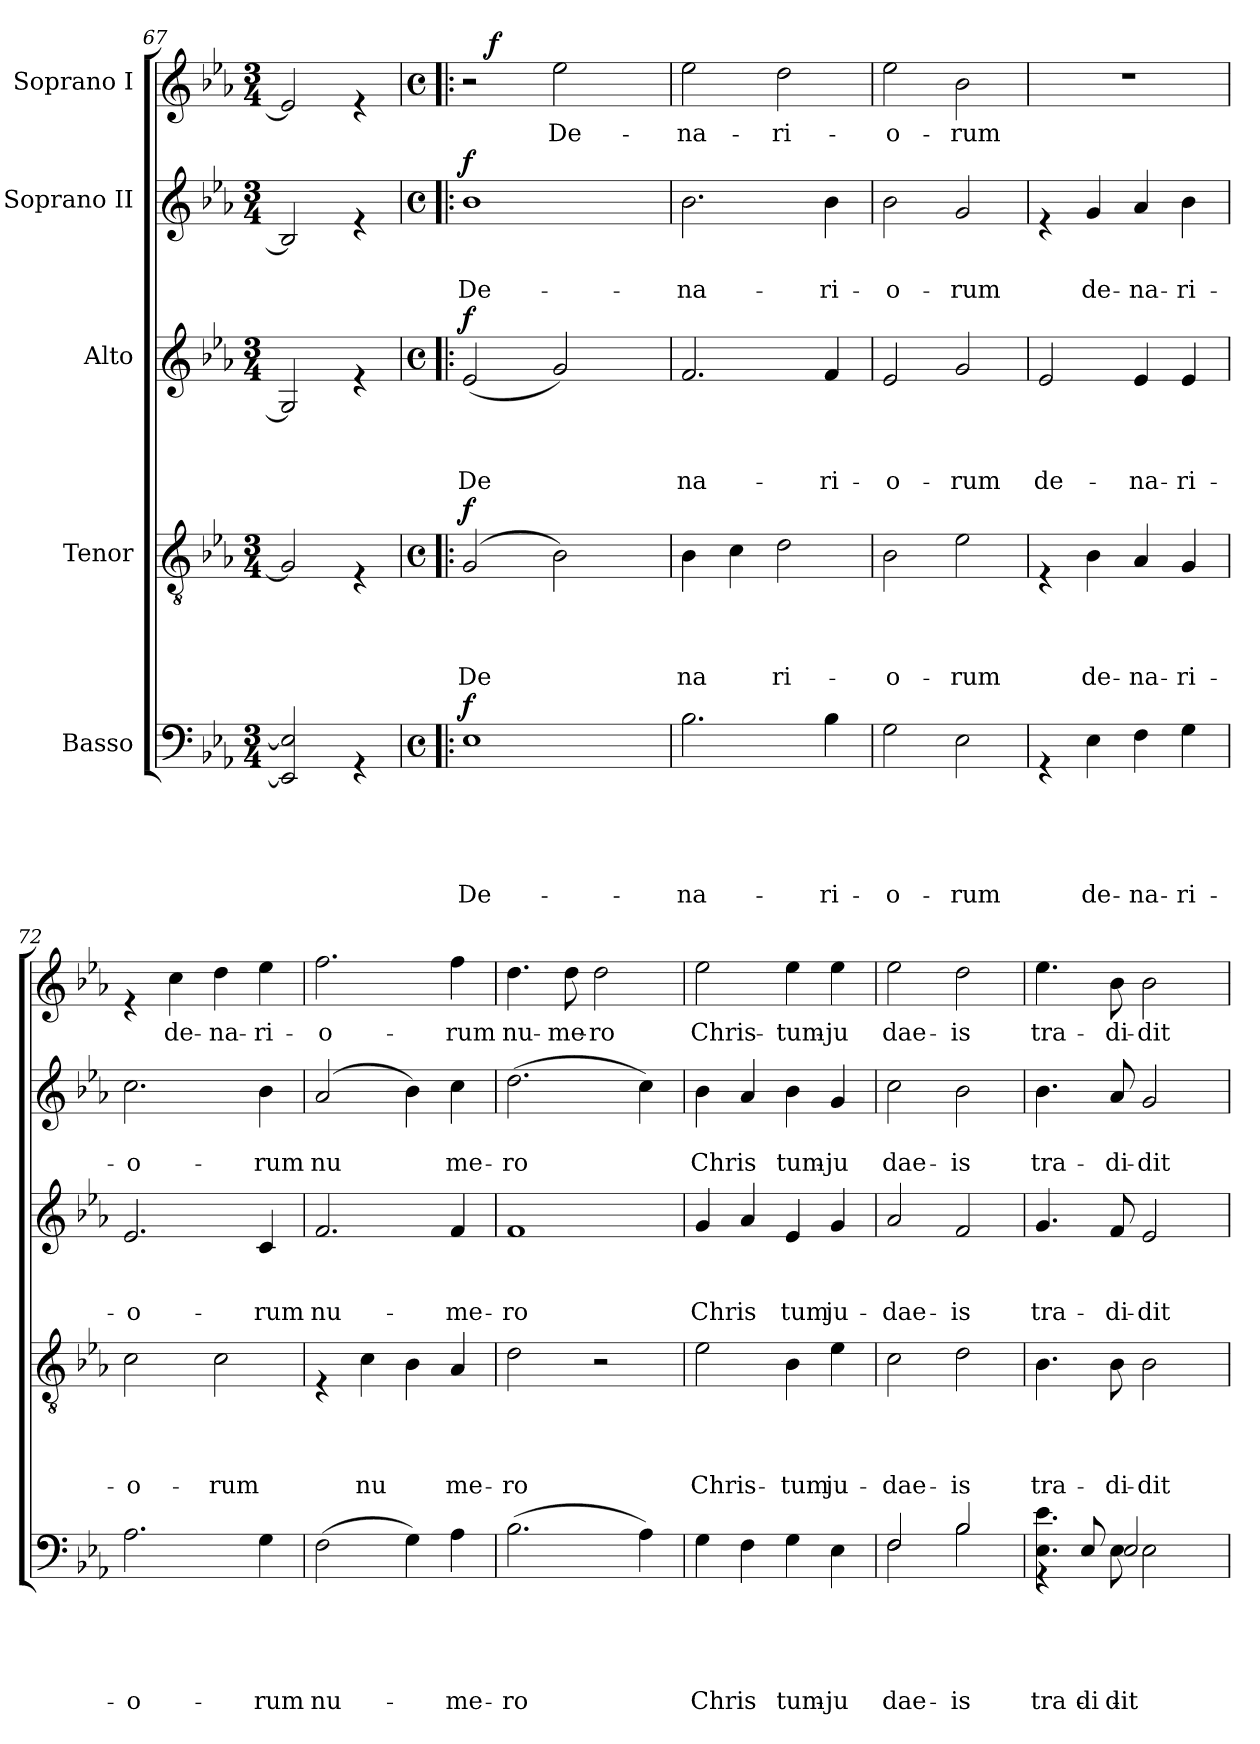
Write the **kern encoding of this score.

**kern	**text	**text	**text	**text	**text	**dynam	**kern	**text	**text	**text	**text	**dynam	**kern	**text	**text	**text	**dynam	**kern	**text	**text	**dynam	**kern	**text	**dynam
*part5	*part5	*part5	*part5	*part5	*part5	*part5	*part4	*part4	*part4	*part4	*part4	*part4	*part3	*part3	*part3	*part3	*part3	*part2	*part2	*part2	*part2	*part1	*part1	*part1
*staff5	*staff5	*staff5	*staff5	*staff5	*staff5	*staff5	*staff4	*staff4	*staff4	*staff4	*staff4	*staff4	*staff3	*staff3	*staff3	*staff3	*staff3	*staff2	*staff2	*staff2	*staff2	*staff1	*staff1	*staff1
*I"Basso	*	*	*	*	*	*	*I"Tenor	*	*	*	*	*	*I"Alto	*	*	*	*	*I"Soprano II	*	*	*	*I"Soprano I	*	*
*clefF4	*	*	*	*	*	*	*clefGv2	*	*	*	*	*	*clefG2	*	*	*	*	*clefG2	*	*	*	*clefG2	*	*
*k[b-e-a-]	*	*	*	*	*	*	*k[b-e-a-]	*	*	*	*	*	*k[b-e-a-]	*	*	*	*	*k[b-e-a-]	*	*	*	*k[b-e-a-]	*	*
*E-:	*	*	*	*	*	*	*E-:	*	*	*	*	*	*E-:	*	*	*	*	*E-:	*	*	*	*E-:	*	*
*M3/4	*	*	*	*	*	*	*M3/4	*	*	*	*	*	*M3/4	*	*	*	*	*M3/4	*	*	*	*M3/4	*	*
=67	=67	=67	=67	=67	=67	=67	=67	=67	=67	=67	=67	=67	=67	=67	=67	=67	=67	=67	=67	=67	=67	=67	=67	=67
2EE-/] 2E-/]	.	.	.	.	.	.	2G/]	.	.	.	.	.	2G/]	.	.	.	.	2B-/]	.	.	.	2e-/]	.	.
4rGG	.	.	.	.	.	.	4rE	.	.	.	.	.	4re	.	.	.	.	4re	.	.	.	4re	.	.
!!LO:LB:g=z
=68!|:	=68!|:	=68!|:	=68!|:	=68!|:	=68!|:	=68!|:	=68!|:	=68!|:	=68!|:	=68!|:	=68!|:	=68!|:	=68!|:	=68!|:	=68!|:	=68!|:	=68!|:	=68!|:	=68!|:	=68!|:	=68!|:	=68!|:	=68!|:	=68!|:
*M4/4	*	*	*	*	*	*	*M4/4	*	*	*	*	*	*M4/4	*	*	*	*	*M4/4	*	*	*	*M4/4	*	*
*met(c)	*	*	*	*	*	*	*met(c)	*	*	*	*	*	*met(c)	*	*	*	*	*met(c)	*	*	*	*met(c)	*	*
*	*	*	*	*	*	*	*	*	*	*	*	*	*	*	*	*	*	*	*	*	*	*MM200	*	*
!	!	!	!	!	!	!	!	!	!	!	!	!	!	!	!	!	!	!	!	!	!	!LO:TX:a:B:t=Fugato	!	!
!	!	!	!	!	!LO:LY:b	!LO:DY:a	!	!	!	!	!LO:LY:b	!LO:DY:a	!	!	!	!LO:LY:b	!LO:DY:a	!	!	!LO:LY:b	!LO:DY:a	!	!	!
*	*	*	*	*	*	*	*	*	*	*	*	*	*	*	*	*	*	*	*	*	*	*^	*	*
1E-	.	.	.	.	De-	f	(<2G/	.	.	.	De	f	(<2e-/	.	.	De	f	1b-	.	De-	f	2r	16.ryy	.	.
!	!	!	!	!	!	!	!	!	!	!	!	!	!	!	!	!	!	!	!	!	!	!	!	!	!LO:DY:a
.	.	.	.	.	.	.	.	.	.	.	.	.	.	.	.	.	.	.	.	.	.	.	2ryy	.	f
!	!	!	!	!	!	!	!	!	!	!	!	!	!	!	!	!	!	!	!	!	!	!	!	!LO:LY:b	!
.	.	.	.	.	.	.	2B-\)	.	.	.	.	.	2g/)	.	.	.	.	.	.	.	.	2ee-\	.	De-	.
.	.	.	.	.	.	.	.	.	.	.	.	.	.	.	.	.	.	.	.	.	.	.	4ryy	.	.
.	.	.	.	.	.	.	.	.	.	.	.	.	.	.	.	.	.	.	.	.	.	.	8ryy	.	.
.	.	.	.	.	.	.	.	.	.	.	.	.	.	.	.	.	.	.	.	.	.	.	32ryy	.	.
=69	=69	=69	=69	=69	=69	=69	=69	=69	=69	=69	=69	=69	=69	=69	=69	=69	=69	=69	=69	=69	=69	=69	=69	=69	=69
!	!	!	!	!	!LO:LY:b	!	!	!	!	!	!LO:LY:b	!	!	!	!	!LO:LY:b	!	!	!	!LO:LY:b	!	!	!	!LO:LY:b	!
*	*	*	*	*	*	*	*	*	*	*	*	*	*	*	*	*	*	*	*	*	*	*v	*v	*	*
2.B-\	.	.	.	.	-na-	.	4B-\	.	.	.	na	.	2.f/	.	.	na-	.	2.b-\	.	-na-	.	2ee-\	-na-	.
.	.	.	.	.	.	.	4c\	.	.	.	.	.	.	.	.	.	.	.	.	.	.	.	.	.
!	!	!	!	!	!	!	!	!	!	!	!LO:LY:b	!	!	!	!	!	!	!	!	!	!	!	!LO:LY:b	!
.	.	.	.	.	.	.	2d\	.	.	.	ri-	.	.	.	.	.	.	.	.	.	.	2dd\	-ri-	.
!	!	!	!	!	!LO:LY:b	!	!	!	!	!	!	!	!	!	!	!LO:LY:b	!	!	!	!LO:LY:b	!	!	!	!
4B-\	.	.	.	.	-ri-	.	.	.	.	.	.	.	4f/	.	.	-ri-	.	4b-\	.	-ri-	.	.	.	.
=70	=70	=70	=70	=70	=70	=70	=70	=70	=70	=70	=70	=70	=70	=70	=70	=70	=70	=70	=70	=70	=70	=70	=70	=70
!	!	!	!	!	!LO:LY:b	!	!	!	!	!	!LO:LY:b	!	!	!	!	!LO:LY:b	!	!	!	!LO:LY:b	!	!	!LO:LY:b	!
2G\	.	.	.	.	-o-	.	2B-\	.	.	.	-o-	.	2e-/	.	.	-o-	.	2b-\	.	-o-	.	2ee-\	-o-	.
!	!	!	!	!	!LO:LY:b	!	!	!	!	!	!LO:LY:b	!	!	!	!	!LO:LY:b	!	!	!	!LO:LY:b	!	!	!LO:LY:b	!
2E-\	.	.	.	.	-rum	.	2e-\	.	.	.	-rum	.	2g/	.	.	-rum	.	2g/	.	-rum	.	2b-\	-rum	.
=71	=71	=71	=71	=71	=71	=71	=71	=71	=71	=71	=71	=71	=71	=71	=71	=71	=71	=71	=71	=71	=71	=71	=71	=71
!	!	!	!	!	!	!	!	!	!	!	!	!	!	!	!	!LO:LY:b	!	!	!	!	!	!	!	!
4rGG	.	.	.	.	.	.	4rE	.	.	.	.	.	2e-/	.	.	de-	.	4re	.	.	.	1r	.	.
!	!	!	!	!	!LO:LY:b	!	!	!	!	!	!LO:LY:b	!	!	!	!	!	!	!	!	!LO:LY:b	!	!	!	!
4E-\	.	.	.	.	de-	.	4B-\	.	.	.	de-	.	.	.	.	.	.	4g/	.	de-	.	.	.	.
!	!	!	!	!	!LO:LY:b	!	!	!	!	!	!LO:LY:b	!	!	!	!	!LO:LY:b	!	!	!	!LO:LY:b	!	!	!	!
4F\	.	.	.	.	-na-	.	4A-/	.	.	.	-na-	.	4e-/	.	.	-na-	.	4a-/	.	-na-	.	.	.	.
!	!	!	!	!	!LO:LY:b	!	!	!	!	!	!LO:LY:b	!	!	!	!	!LO:LY:b	!	!	!	!LO:LY:b	!	!	!	!
4G\	.	.	.	.	-ri-	.	4G/	.	.	.	-ri-	.	4e-/	.	.	-ri-	.	4b-\	.	-ri-	.	.	.	.
=72	=72	=72	=72	=72	=72	=72	=72	=72	=72	=72	=72	=72	=72	=72	=72	=72	=72	=72	=72	=72	=72	=72	=72	=72
!	!	!	!	!	!LO:LY:b	!	!	!	!	!	!LO:LY:b	!	!	!	!	!LO:LY:b	!	!	!	!LO:LY:b	!	!	!	!
2.A-\	.	.	.	.	-o-	.	2c\	.	.	.	-o-	.	2.e-/	.	.	-o-	.	2.cc\	.	-o-	.	4re	.	.
!	!	!	!	!	!	!	!	!	!	!	!	!	!	!	!	!	!	!	!	!	!	!	!LO:LY:b	!
.	.	.	.	.	.	.	.	.	.	.	.	.	.	.	.	.	.	.	.	.	.	4cc\	de-	.
!	!	!	!	!	!	!	!	!	!	!	!LO:LY:b	!	!	!	!	!	!	!	!	!	!	!	!LO:LY:b	!
.	.	.	.	.	.	.	2c\	.	.	.	-rum	.	.	.	.	.	.	.	.	.	.	4dd\	-na-	.
!	!	!	!	!	!LO:LY:b	!	!	!	!	!	!	!	!	!	!	!LO:LY:b	!	!	!	!LO:LY:b	!	!	!LO:LY:b	!
4G\	.	.	.	.	-rum	.	.	.	.	.	.	.	4c/	.	.	-rum	.	4b-\	.	-rum	.	4ee-\	-ri-	.
=73	=73	=73	=73	=73	=73	=73	=73	=73	=73	=73	=73	=73	=73	=73	=73	=73	=73	=73	=73	=73	=73	=73	=73	=73
!	!	!	!	!	!LO:LY:b	!	!	!	!	!	!	!	!	!	!	!LO:LY:b	!	!	!	!LO:LY:b	!	!	!LO:LY:b	!
(>2F\	.	.	.	.	nu-	.	4rE	.	.	.	.	.	2.f/	.	.	nu-	.	(<2a-/	.	nu	.	2.ff\	-o-	.
!	!	!	!	!	!	!	!	!	!	!	!LO:LY:b	!	!	!	!	!	!	!	!	!	!	!	!	!
.	.	.	.	.	.	.	4c\	.	.	.	nu	.	.	.	.	.	.	.	.	.	.	.	.	.
4G\)	.	.	.	.	.	.	4B-\	.	.	.	.	.	.	.	.	.	.	4b-\)	.	.	.	.	.	.
!	!	!	!	!	!LO:LY:b	!	!	!	!	!	!LO:LY:b	!	!	!	!	!LO:LY:b	!	!	!	!LO:LY:b	!	!	!LO:LY:b	!
4A-\	.	.	.	.	-me-	.	4A-/	.	.	.	me-	.	4f/	.	.	-me-	.	4cc\	.	me-	.	4ff\	-rum	.
=74	=74	=74	=74	=74	=74	=74	=74	=74	=74	=74	=74	=74	=74	=74	=74	=74	=74	=74	=74	=74	=74	=74	=74	=74
!	!	!	!	!	!LO:LY:b	!	!	!	!	!	!LO:LY:b	!	!	!	!	!LO:LY:b	!	!	!	!LO:LY:b	!	!	!LO:LY:b	!
(>2.B-\	.	.	.	.	-ro	.	2d\	.	.	.	-ro	.	1f	.	.	-ro	.	(>2.dd\	.	-ro	.	4.dd\	nu-	.
!	!	!	!	!	!	!	!	!	!	!	!	!	!	!	!	!	!	!	!	!	!	!	!LO:LY:b	!
.	.	.	.	.	.	.	.	.	.	.	.	.	.	.	.	.	.	.	.	.	.	8dd\	-me-	.
!	!	!	!	!	!	!	!	!	!	!	!	!	!	!	!	!	!	!	!	!	!	!	!LO:LY:b	!
.	.	.	.	.	.	.	2r	.	.	.	.	.	.	.	.	.	.	.	.	.	.	2dd\	-ro	.
4A-\)	.	.	.	.	.	.	.	.	.	.	.	.	.	.	.	.	.	4cc\)	.	.	.	.	.	.
!!LO:PB:g=z
=75	=75	=75	=75	=75	=75	=75	=75	=75	=75	=75	=75	=75	=75	=75	=75	=75	=75	=75	=75	=75	=75	=75	=75	=75
!	!	!	!	!	!LO:LY:b	!	!	!	!	!	!LO:LY:b	!	!	!	!	!LO:LY:b	!	!	!	!LO:LY:b	!	!	!LO:LY:b	!
4G\	.	.	.	.	Chris	.	2e-\	.	.	.	Chris-	.	4g/	.	.	Chris	.	4b-\	.	Chris	.	2ee-\	Chris-	.
4F\	.	.	.	.	.	.	.	.	.	.	.	.	4a-/	.	.	.	.	4a-/	.	.	.	.	.	.
!	!	!	!	!	!LO:LY:b	!	!	!	!	!	!LO:LY:b	!	!	!	!	!LO:LY:b	!	!	!	!LO:LY:b	!	!	!LO:LY:b	!
4G\	.	.	.	.	tum-	.	4B-\	.	.	.	-tum	.	4e-/	.	.	tum	.	4b-\	.	tum-	.	4ee-\	-tum-	.
!	!	!	!	!	!LO:LY:b	!	!	!	!	!	!LO:LY:b	!	!	!	!	!LO:LY:b	!	!	!	!LO:LY:b	!	!	!LO:LY:b	!
4E-\	.	.	.	.	-ju	.	4e-\	.	.	.	ju-	.	4g/	.	.	ju-	.	4g/	.	-ju	.	4ee-\	-ju	.
=76	=76	=76	=76	=76	=76	=76	=76	=76	=76	=76	=76	=76	=76	=76	=76	=76	=76	=76	=76	=76	=76	=76	=76	=76
!	!	!	!	!	!LO:LY:b	!	!	!	!	!	!LO:LY:b	!	!	!	!	!LO:LY:b	!	!	!	!LO:LY:b	!	!	!LO:LY:b	!
*^	*	*	*	*	*	*	*	*	*	*	*	*	*	*	*	*	*	*	*	*	*	*	*	*
2F\	2F/	.	.	.	.	dae-	.	2c\	.	.	.	-dae-	.	2a-/	.	.	-dae-	.	2cc\	.	dae-	.	2ee-\	dae-	.
!	!	!	!	!	!	!LO:LY:b	!	!	!	!	!	!LO:LY:b	!	!	!	!	!LO:LY:b	!	!	!	!LO:LY:b	!	!	!LO:LY:b	!
2B-\	2B-/	.	.	.	.	-is	.	2d\	.	.	.	-is	.	2f/	.	.	-is	.	2b-\	.	-is	.	2dd\	-is	.
=77	=77	=77	=77	=77	=77	=77	=77	=77	=77	=77	=77	=77	=77	=77	=77	=77	=77	=77	=77	=77	=77	=77	=77	=77	=77
!	!	!	!	!	!	!LO:LY:b	!	!	!	!	!	!LO:LY:b	!	!	!	!	!LO:LY:b	!	!	!	!LO:LY:b	!	!	!LO:LY:b	!
4.E-\ 4.e-\	4rGG	.	.	.	.	tra-	.	4.B-\	.	.	.	tra-	.	4.g/	.	.	tra-	.	4.b-\	.	tra-	.	4.ee-\	tra-	.
!	!	!	!	!	!	!LO:LY:b	!	!	!	!	!	!	!	!	!	!	!	!	!	!	!	!	!	!	!
.	8E-/	.	.	.	.	-di-	.	.	.	.	.	.	.	.	.	.	.	.	.	.	.	.	.	.	.
!	!	!	!	!	!	!LO:LY:b	!	!	!	!	!	!LO:LY:b	!	!	!	!	!LO:LY:b	!	!	!	!LO:LY:b	!	!	!LO:LY:b	!
8E-\	2E-/	.	.	.	.	-dit	.	8B-\	.	.	.	-di-	.	8f/	.	.	-di-	.	8a-/	.	-di-	.	8b-\	-di-	.
!	!	!	!	!	!	!	!	!	!	!	!	!LO:LY:b	!	!	!	!	!LO:LY:b	!	!	!	!LO:LY:b	!	!	!LO:LY:b	!
2E-\	.	.	.	.	.	.	.	2B-\	.	.	.	-dit	.	2e-/	.	.	-dit	.	2g/	.	-dit	.	2b-\	-dit	.
.	8ryy	.	.	.	.	.	.	.	.	.	.	.	.	.	.	.	.	.	.	.	.	.	.	.	.
*v	*v	*	*	*	*	*	*	*	*	*	*	*	*	*	*	*	*	*	*	*	*	*	*	*	*
=	=	=	=	=	=	=	=	=	=	=	=	=	=	=	=	=	=	=	=	=	=	=	=	=
*-	*-	*-	*-	*-	*-	*-	*-	*-	*-	*-	*-	*-	*-	*-	*-	*-	*-	*-	*-	*-	*-	*-	*-	*-
